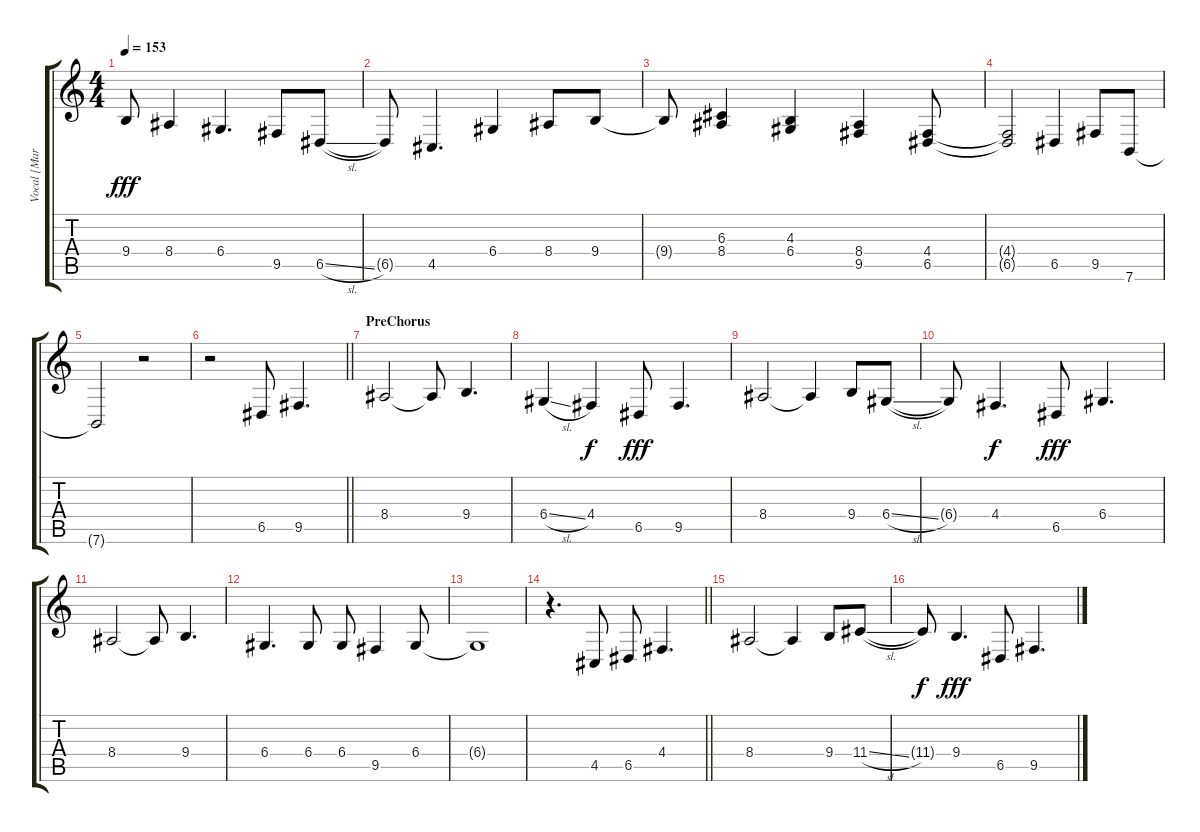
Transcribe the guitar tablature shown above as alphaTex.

\track ("Vocal [Mark]" "Vocal [Mar") {instrument fx4atmosphere}
\staff {score tabs}
\tuning (E4 B3 G3 D3 A2 E2) {hide}
\ts (4 4)
\tempo 153
\clef g2
\ks c
9.4{t}.8{dy fff} 8.4.4 6.4.4{d} 9.5.8 6.5{sl}.8 |
6.5{t}.8 4.5.4{d} 6.4.4 8.4.8 9.4.8 |
9.4{t}.8 (6.3 8.4).4 (4.3 6.4).4 (8.4 9.5).4 (4.4 6.5).8 |
(4.4{t} 6.5{t}).2 6.5.4 9.5.8 7.6.8 |
7.6{t}.2 r.2 |
\barLineRight lightlight
r.2 6.5.8 9.5.4{d} |
\section ("" "PreChorus")
8.4.2 8.4{t}.8 9.4.4{d} |
6.4{sl}.4 4.4.4{dy f} 6.5.8{dy fff} 9.5.4{d} |
8.4.2 8.4{t}.4 9.4.8 6.4{sl}.8 |
6.4{t}.8 4.4.4{d dy f} 6.5.8{dy fff} 6.4.4{d} |
8.4.2 8.4{t}.8 9.4.4{d} |
6.4.4{d} 6.4.8 6.4.8 9.5.4 6.4.8 |
6.4{t}.1 |
\barLineRight lightlight
r.4{d} 4.5.8 6.5.8 4.4.4{d} |
8.4.2 8.4{t}.4 9.4.8 11.4{sl}.8 |
11.4{t}.8{dy f} 9.4.4{d dy fff} 6.5.8 9.5.4{d}
